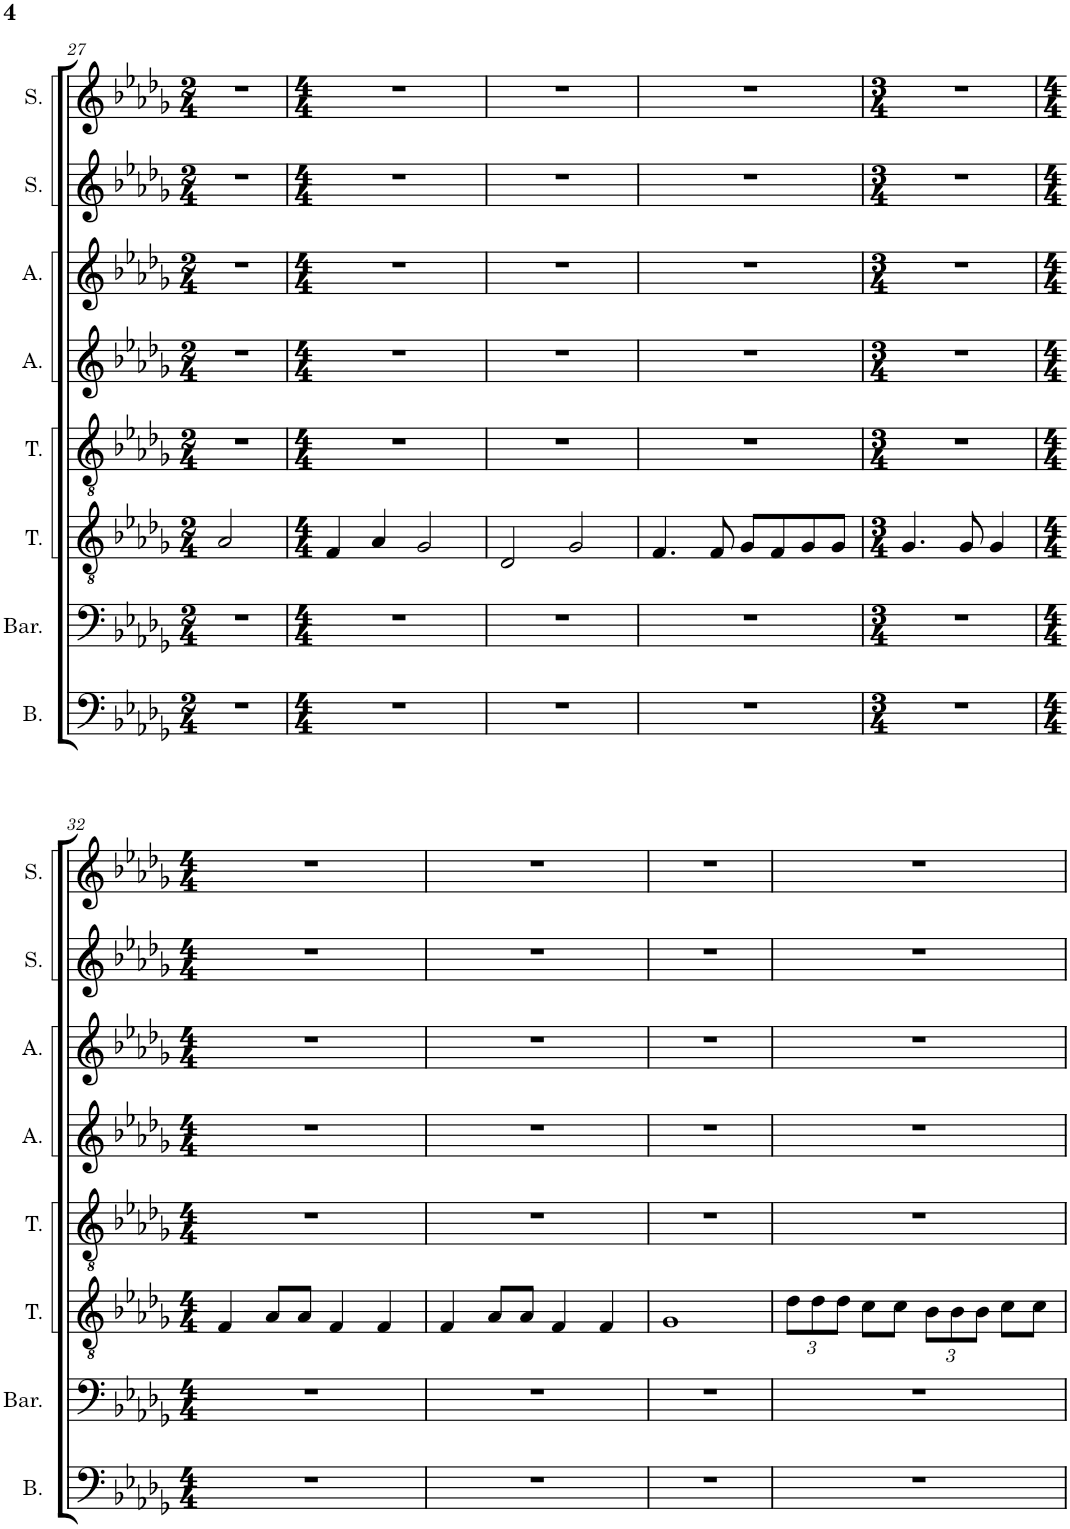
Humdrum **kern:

**kern	**kern	**kern	**kern	**kern	**kern	**kern	**kern
*part8	*part7	*part6	*part5	*part4	*part3	*part2	*part1
*staff8	*staff7	*staff6	*staff5	*staff4	*staff3	*staff2	*staff1
*I"Bass	*I"バリトン	*I"テナー	*I"Tenor	*I"アルト	*I"Alto	*I"ソプラノ	*I"Soprano
*I'B.	*	*	*I'T.	*	*I'A.	*	*I'S.
!!LO:PB:g=z
*clefF4	*clefF4	*clefGv2	*clefGv2	*clefG2	*clefG2	*clefG2	*clefG2
*k[b-e-a-d-g-]	*k[b-e-a-d-g-]	*k[b-e-a-d-g-]	*k[b-e-a-d-g-]	*k[b-e-a-d-g-]	*k[b-e-a-d-g-]	*k[b-e-a-d-g-]	*k[b-e-a-d-g-]
*M2/4	*M2/4	*M2/4	*M2/4	*M2/4	*M2/4	*M2/4	*M2/4
=27	=27	=27	=27	=27	=27	=27	=27
2r	2r	2A-/	2r	2r	2r	2r	2r
=28	=28	=28	=28	=28	=28	=28	=28
*M4/4	*M4/4	*M4/4	*M4/4	*M4/4	*M4/4	*M4/4	*M4/4
1r	1r	4F/	1r	1r	1r	1r	1r
.	.	4A-/	.	.	.	.	.
.	.	2G-/	.	.	.	.	.
=29	=29	=29	=29	=29	=29	=29	=29
1r	1r	2D-/	1r	1r	1r	1r	1r
.	.	2G-/	.	.	.	.	.
=30	=30	=30	=30	=30	=30	=30	=30
1r	1r	4.F/	1r	1r	1r	1r	1r
.	.	8F/	.	.	.	.	.
.	.	8G-/L	.	.	.	.	.
.	.	8F/	.	.	.	.	.
.	.	8G-/	.	.	.	.	.
.	.	8G-/J	.	.	.	.	.
=31	=31	=31	=31	=31	=31	=31	=31
*M3/4	*M3/4	*M3/4	*M3/4	*M3/4	*M3/4	*M3/4	*M3/4
2.r	2.r	4.G-/	2.r	2.r	2.r	2.r	2.r
.	.	8G-/	.	.	.	.	.
.	.	4G-/	.	.	.	.	.
!!LO:LB:g=z
=32	=32	=32	=32	=32	=32	=32	=32
*M4/4	*M4/4	*M4/4	*M4/4	*M4/4	*M4/4	*M4/4	*M4/4
1r	1r	4F/	1r	1r	1r	1r	1r
.	.	8A-/L	.	.	.	.	.
.	.	8A-/J	.	.	.	.	.
.	.	4F/	.	.	.	.	.
.	.	4F/	.	.	.	.	.
=33	=33	=33	=33	=33	=33	=33	=33
1r	1r	4F/	1r	1r	1r	1r	1r
.	.	8A-/L	.	.	.	.	.
.	.	8A-/J	.	.	.	.	.
.	.	4F/	.	.	.	.	.
.	.	4F/	.	.	.	.	.
=34	=34	=34	=34	=34	=34	=34	=34
1r	1r	1G-	1r	1r	1r	1r	1r
=35	=35	=35	=35	=35	=35	=35	=35
*	*	*Xbrackettup	*	*	*	*	*
1r	1r	12d-\L	1r	1r	1r	1r	1r
.	.	12d-\	.	.	.	.	.
.	.	12d-\J	.	.	.	.	.
.	.	8c\L	.	.	.	.	.
.	.	8c\J	.	.	.	.	.
.	.	12B-\L	.	.	.	.	.
.	.	12B-\	.	.	.	.	.
.	.	12B-\J	.	.	.	.	.
.	.	8c\L	.	.	.	.	.
.	.	8c\J	.	.	.	.	.
=	=	=	=	=	=	=	=
*-	*-	*-	*-	*-	*-	*-	*-
